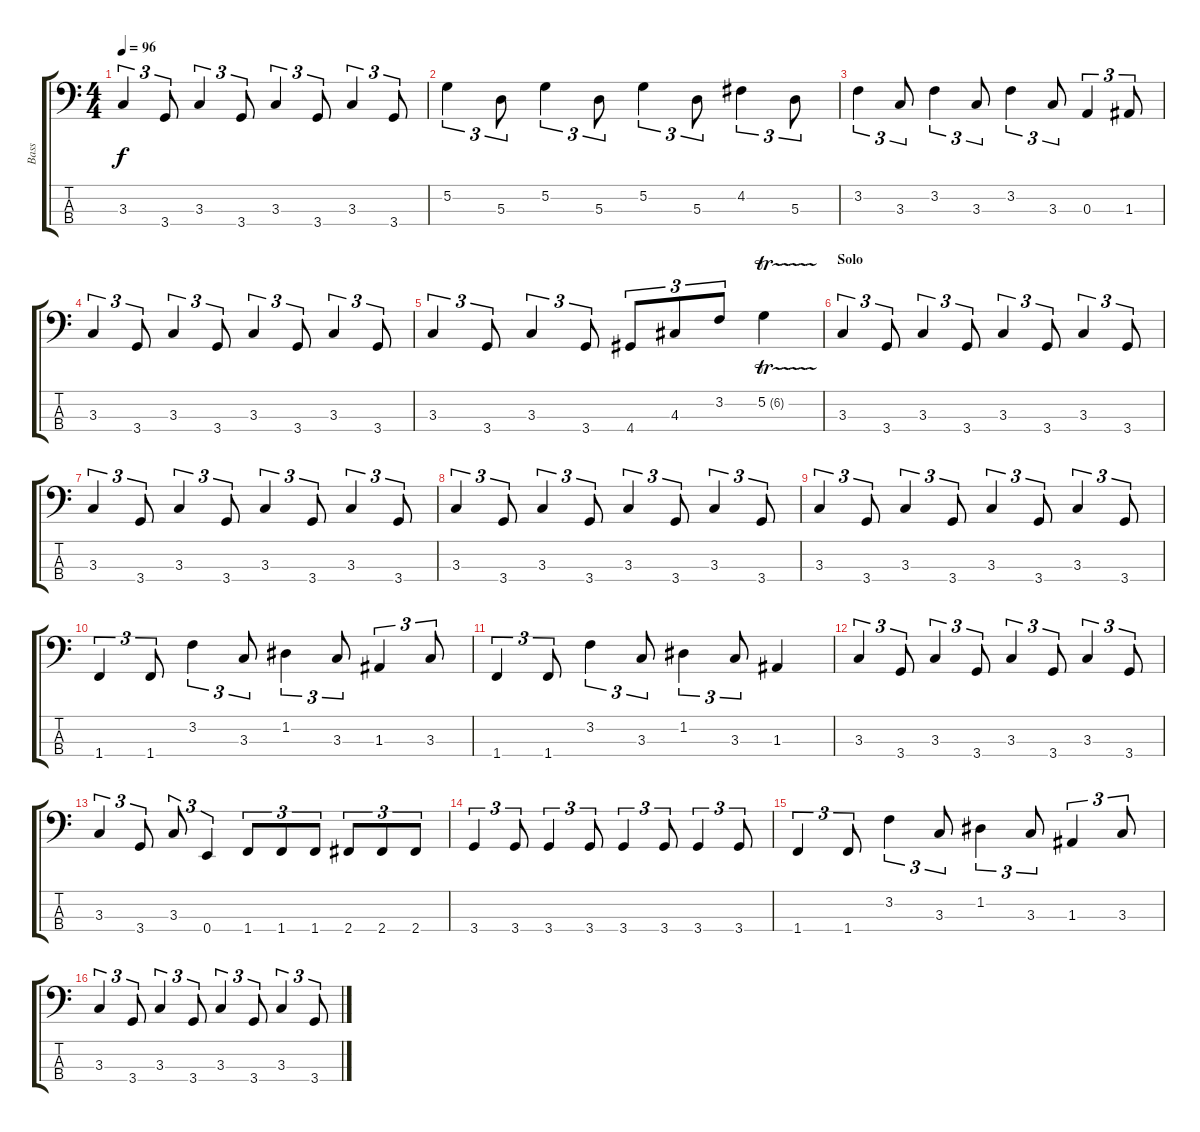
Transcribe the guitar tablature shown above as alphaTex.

\track ("Bass" "Bass") {instrument electricbassfinger}
\staff {score tabs}
\tuning (G2 D2 A1 E1) {hide}
\ts (4 4)
\tempo 96
\clef f4
\ks c
3.3.4{tu (3 2) dy f} 3.4.8{tu (3 2)} 3.3.4{tu (3 2)} 3.4.8{tu (3 2)} 3.3.4{tu (3 2)} 3.4.8{tu (3 2)} 3.3.4{tu (3 2)} 3.4.8{tu (3 2)} |
5.2.4{tu (3 2)} 5.3.8{tu (3 2)} 5.2.4{tu (3 2)} 5.3.8{tu (3 2)} 5.2.4{tu (3 2)} 5.3.8{tu (3 2)} 4.2.4{tu (3 2)} 5.3.8{tu (3 2)} |
3.2.4{tu (3 2)} 3.3.8{tu (3 2)} 3.2.4{tu (3 2)} 3.3.8{tu (3 2)} 3.2.4{tu (3 2)} 3.3.8{tu (3 2)} 0.3.4{tu (3 2)} 1.3.8{tu (3 2)} |
3.3.4{tu (3 2)} 3.4.8{tu (3 2)} 3.3.4{tu (3 2)} 3.4.8{tu (3 2)} 3.3.4{tu (3 2)} 3.4.8{tu (3 2)} 3.3.4{tu (3 2)} 3.4.8{tu (3 2)} |
3.3.4{tu (3 2)} 3.4.8{tu (3 2)} 3.3.4{tu (3 2)} 3.4.8{tu (3 2)} 4.4.8{tu (3 2)} 4.3.8{tu (3 2)} 3.2.8{tu (3 2)} 5.2{tr (6 32)}.4 |
\section ("" "Solo")
3.3.4{tu (3 2)} 3.4.8{tu (3 2)} 3.3.4{tu (3 2)} 3.4.8{tu (3 2)} 3.3.4{tu (3 2)} 3.4.8{tu (3 2)} 3.3.4{tu (3 2)} 3.4.8{tu (3 2)} |
3.3.4{tu (3 2)} 3.4.8{tu (3 2)} 3.3.4{tu (3 2)} 3.4.8{tu (3 2)} 3.3.4{tu (3 2)} 3.4.8{tu (3 2)} 3.3.4{tu (3 2)} 3.4.8{tu (3 2)} |
3.3.4{tu (3 2)} 3.4.8{tu (3 2)} 3.3.4{tu (3 2)} 3.4.8{tu (3 2)} 3.3.4{tu (3 2)} 3.4.8{tu (3 2)} 3.3.4{tu (3 2)} 3.4.8{tu (3 2)} |
3.3.4{tu (3 2)} 3.4.8{tu (3 2)} 3.3.4{tu (3 2)} 3.4.8{tu (3 2)} 3.3.4{tu (3 2)} 3.4.8{tu (3 2)} 3.3.4{tu (3 2)} 3.4.8{tu (3 2)} |
1.4.4{tu (3 2)} 1.4.8{tu (3 2)} 3.2.4{tu (3 2)} 3.3.8{tu (3 2)} 1.2.4{tu (3 2)} 3.3.8{tu (3 2)} 1.3.4{tu (3 2)} 3.3.8{tu (3 2)} |
1.4.4{tu (3 2)} 1.4.8{tu (3 2)} 3.2.4{tu (3 2)} 3.3.8{tu (3 2)} 1.2.4{tu (3 2)} 3.3.8{tu (3 2)} 1.3.4 |
3.3.4{tu (3 2)} 3.4.8{tu (3 2)} 3.3.4{tu (3 2)} 3.4.8{tu (3 2)} 3.3.4{tu (3 2)} 3.4.8{tu (3 2)} 3.3.4{tu (3 2)} 3.4.8{tu (3 2)} |
3.3.4{tu (3 2)} 3.4.8{tu (3 2)} 3.3.8{tu (3 2)} 0.4.4{tu (3 2)} 1.4.8{tu (3 2)} 1.4.8{tu (3 2)} 1.4.8{tu (3 2)} 2.4.8{tu (3 2)} 2.4.8{tu (3 2)} 2.4.8{tu (3 2)} |
3.4.4{tu (3 2)} 3.4.8{tu (3 2)} 3.4.4{tu (3 2)} 3.4.8{tu (3 2)} 3.4.4{tu (3 2)} 3.4.8{tu (3 2)} 3.4.4{tu (3 2)} 3.4.8{tu (3 2)} |
1.4.4{tu (3 2)} 1.4.8{tu (3 2)} 3.2.4{tu (3 2)} 3.3.8{tu (3 2)} 1.2.4{tu (3 2)} 3.3.8{tu (3 2)} 1.3.4{tu (3 2)} 3.3.8{tu (3 2)} |
3.3.4{tu (3 2)} 3.4.8{tu (3 2)} 3.3.4{tu (3 2)} 3.4.8{tu (3 2)} 3.3.4{tu (3 2)} 3.4.8{tu (3 2)} 3.3.4{tu (3 2)} 3.4.8{tu (3 2)}
